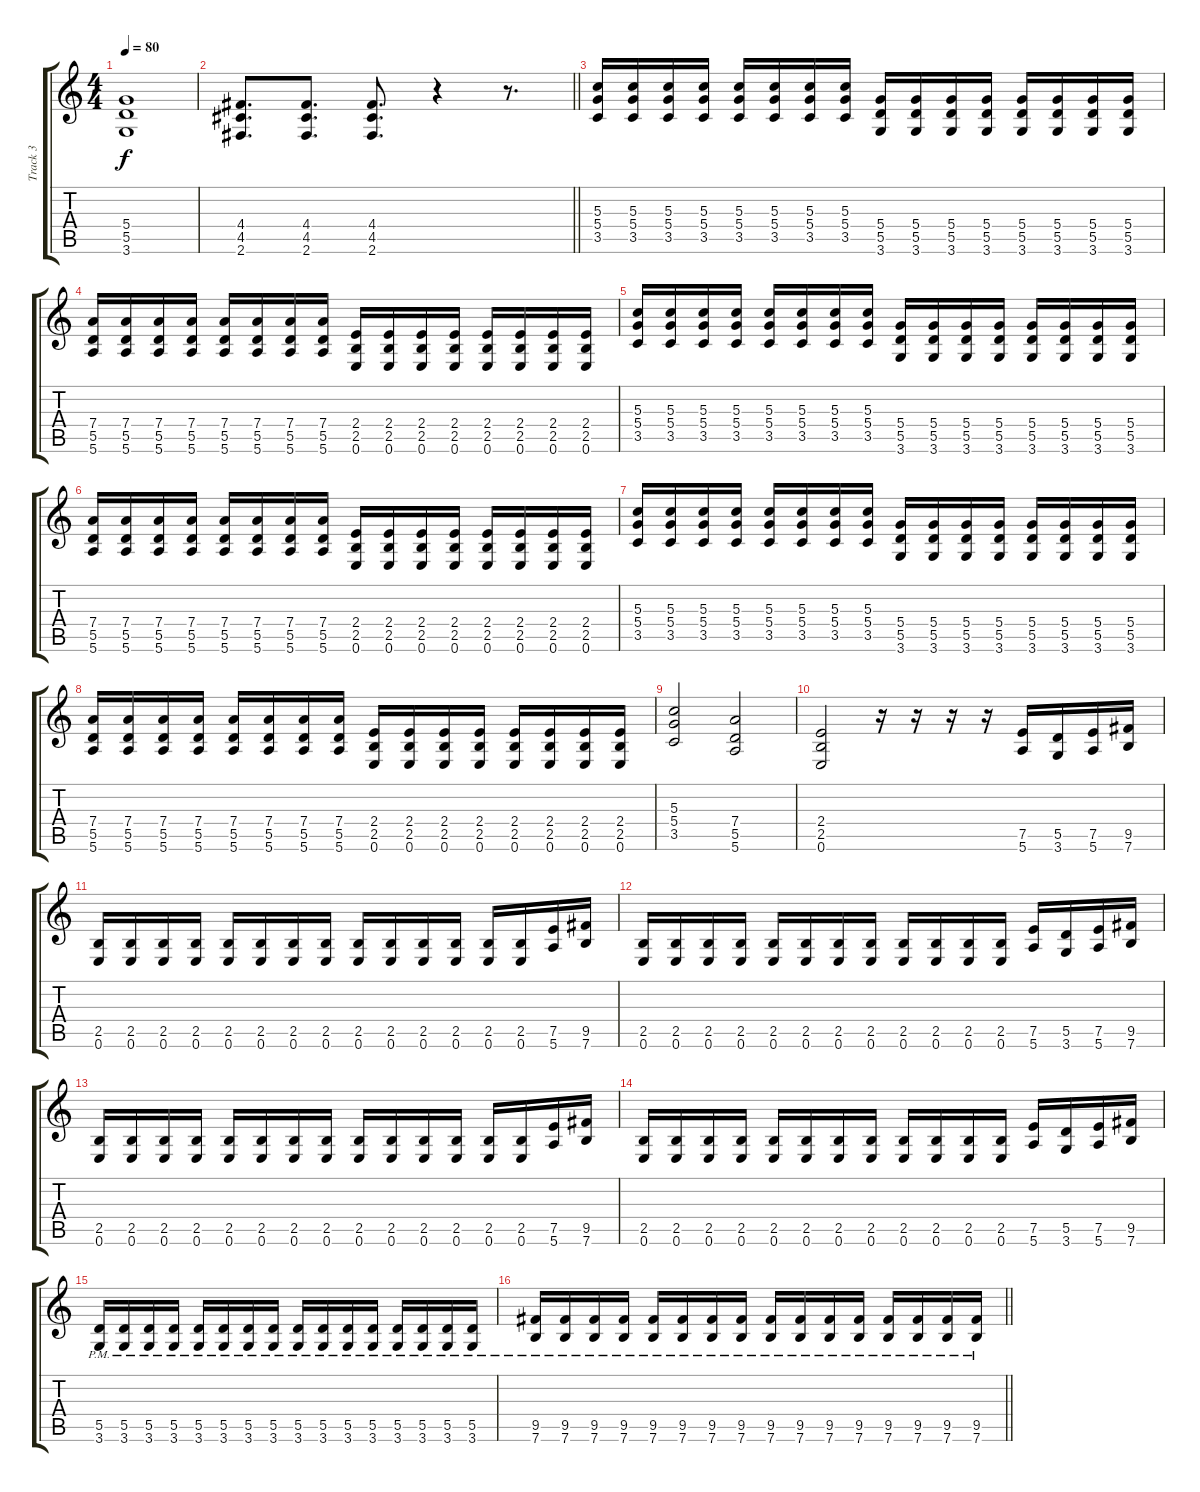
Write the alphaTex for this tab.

\track ("Track 3" "Track 3") {instrument distortionguitar}
\staff {score tabs}
\tuning (E4 B3 G3 D3 A2 E2) {hide}
\ts (4 4)
\tempo 80
\clef g2
\ks c
(5.4 5.5 3.6).1{dy f} |
\barLineRight lightlight
(4.4 4.5 2.6).8{d} (4.4 4.5 2.6).8{d} (4.4 4.5 2.6).8{d} r.4 r.8{d} |
(5.3 5.4 3.5).16 (5.3 5.4 3.5).16 (5.3 5.4 3.5).16 (5.3 5.4 3.5).16 (5.3 5.4 3.5).16 (5.3 5.4 3.5).16 (5.3 5.4 3.5).16 (5.3 5.4 3.5).16 (5.4 5.5 3.6).16 (5.4 5.5 3.6).16 (5.4 5.5 3.6).16 (5.4 5.5 3.6).16 (5.4 5.5 3.6).16 (5.4 5.5 3.6).16 (5.4 5.5 3.6).16 (5.4 5.5 3.6).16 |
(7.4 5.5 5.6).16 (7.4 5.5 5.6).16 (7.4 5.5 5.6).16 (7.4 5.5 5.6).16 (7.4 5.5 5.6).16 (7.4 5.5 5.6).16 (7.4 5.5 5.6).16 (7.4 5.5 5.6).16 (2.4 2.5 0.6).16 (2.4 2.5 0.6).16 (2.4 2.5 0.6).16 (2.4 2.5 0.6).16 (2.4 2.5 0.6).16 (2.4 2.5 0.6).16 (2.4 2.5 0.6).16 (2.4 2.5 0.6).16 |
(5.3 5.4 3.5).16 (5.3 5.4 3.5).16 (5.3 5.4 3.5).16 (5.3 5.4 3.5).16 (5.3 5.4 3.5).16 (5.3 5.4 3.5).16 (5.3 5.4 3.5).16 (5.3 5.4 3.5).16 (5.4 5.5 3.6).16 (5.4 5.5 3.6).16 (5.4 5.5 3.6).16 (5.4 5.5 3.6).16 (5.4 5.5 3.6).16 (5.4 5.5 3.6).16 (5.4 5.5 3.6).16 (5.4 5.5 3.6).16 |
(7.4 5.5 5.6).16 (7.4 5.5 5.6).16 (7.4 5.5 5.6).16 (7.4 5.5 5.6).16 (7.4 5.5 5.6).16 (7.4 5.5 5.6).16 (7.4 5.5 5.6).16 (7.4 5.5 5.6).16 (2.4 2.5 0.6).16 (2.4 2.5 0.6).16 (2.4 2.5 0.6).16 (2.4 2.5 0.6).16 (2.4 2.5 0.6).16 (2.4 2.5 0.6).16 (2.4 2.5 0.6).16 (2.4 2.5 0.6).16 |
(5.3 5.4 3.5).16 (5.3 5.4 3.5).16 (5.3 5.4 3.5).16 (5.3 5.4 3.5).16 (5.3 5.4 3.5).16 (5.3 5.4 3.5).16 (5.3 5.4 3.5).16 (5.3 5.4 3.5).16 (5.4 5.5 3.6).16 (5.4 5.5 3.6).16 (5.4 5.5 3.6).16 (5.4 5.5 3.6).16 (5.4 5.5 3.6).16 (5.4 5.5 3.6).16 (5.4 5.5 3.6).16 (5.4 5.5 3.6).16 |
(7.4 5.5 5.6).16 (7.4 5.5 5.6).16 (7.4 5.5 5.6).16 (7.4 5.5 5.6).16 (7.4 5.5 5.6).16 (7.4 5.5 5.6).16 (7.4 5.5 5.6).16 (7.4 5.5 5.6).16 (2.4 2.5 0.6).16 (2.4 2.5 0.6).16 (2.4 2.5 0.6).16 (2.4 2.5 0.6).16 (2.4 2.5 0.6).16 (2.4 2.5 0.6).16 (2.4 2.5 0.6).16 (2.4 2.5 0.6).16 |
(5.3 5.4 3.5).2 (7.4 5.5 5.6).2 |
(2.4 2.5 0.6).2 r.16 r.16 r.16 r.16 (7.5 5.6).16 (5.5 3.6).16 (7.5 5.6).16 (9.5 7.6).16 |
(2.5 0.6).16 (2.5 0.6).16 (2.5 0.6).16 (2.5 0.6).16 (2.5 0.6).16 (2.5 0.6).16 (2.5 0.6).16 (2.5 0.6).16 (2.5 0.6).16 (2.5 0.6).16 (2.5 0.6).16 (2.5 0.6).16 (2.5 0.6).16 (2.5 0.6).16 (7.5 5.6).16 (9.5 7.6).16 |
(2.5 0.6).16 (2.5 0.6).16 (2.5 0.6).16 (2.5 0.6).16 (2.5 0.6).16 (2.5 0.6).16 (2.5 0.6).16 (2.5 0.6).16 (2.5 0.6).16 (2.5 0.6).16 (2.5 0.6).16 (2.5 0.6).16 (7.5 5.6).16 (5.5 3.6).16 (7.5 5.6).16 (9.5 7.6).16 |
(2.5 0.6).16 (2.5 0.6).16 (2.5 0.6).16 (2.5 0.6).16 (2.5 0.6).16 (2.5 0.6).16 (2.5 0.6).16 (2.5 0.6).16 (2.5 0.6).16 (2.5 0.6).16 (2.5 0.6).16 (2.5 0.6).16 (2.5 0.6).16 (2.5 0.6).16 (7.5 5.6).16 (9.5 7.6).16 |
(2.5 0.6).16 (2.5 0.6).16 (2.5 0.6).16 (2.5 0.6).16 (2.5 0.6).16 (2.5 0.6).16 (2.5 0.6).16 (2.5 0.6).16 (2.5 0.6).16 (2.5 0.6).16 (2.5 0.6).16 (2.5 0.6).16 (7.5 5.6).16 (5.5 3.6).16 (7.5 5.6).16 (9.5 7.6).16 |
(5.5 3.6{pm}).16 (5.5 3.6{pm}).16 (5.5 3.6{pm}).16 (5.5 3.6{pm}).16 (5.5 3.6{pm}).16 (5.5 3.6{pm}).16 (5.5 3.6{pm}).16 (5.5 3.6{pm}).16 (5.5 3.6{pm}).16 (5.5 3.6{pm}).16 (5.5 3.6{pm}).16 (5.5 3.6{pm}).16 (5.5 3.6{pm}).16 (5.5 3.6{pm}).16 (5.5 3.6{pm}).16 (5.5 3.6{pm}).16 |
\barLineRight lightlight
(9.5{pm} 7.6).16 (9.5{pm} 7.6).16 (9.5{pm} 7.6).16 (9.5{pm} 7.6).16 (9.5{pm} 7.6).16 (9.5{pm} 7.6).16 (9.5{pm} 7.6).16 (9.5{pm} 7.6).16 (9.5{pm} 7.6).16 (9.5{pm} 7.6).16 (9.5{pm} 7.6).16 (9.5{pm} 7.6).16 (9.5{pm} 7.6).16 (9.5{pm} 7.6).16 (9.5{pm} 7.6).16 (9.5{pm} 7.6).16
